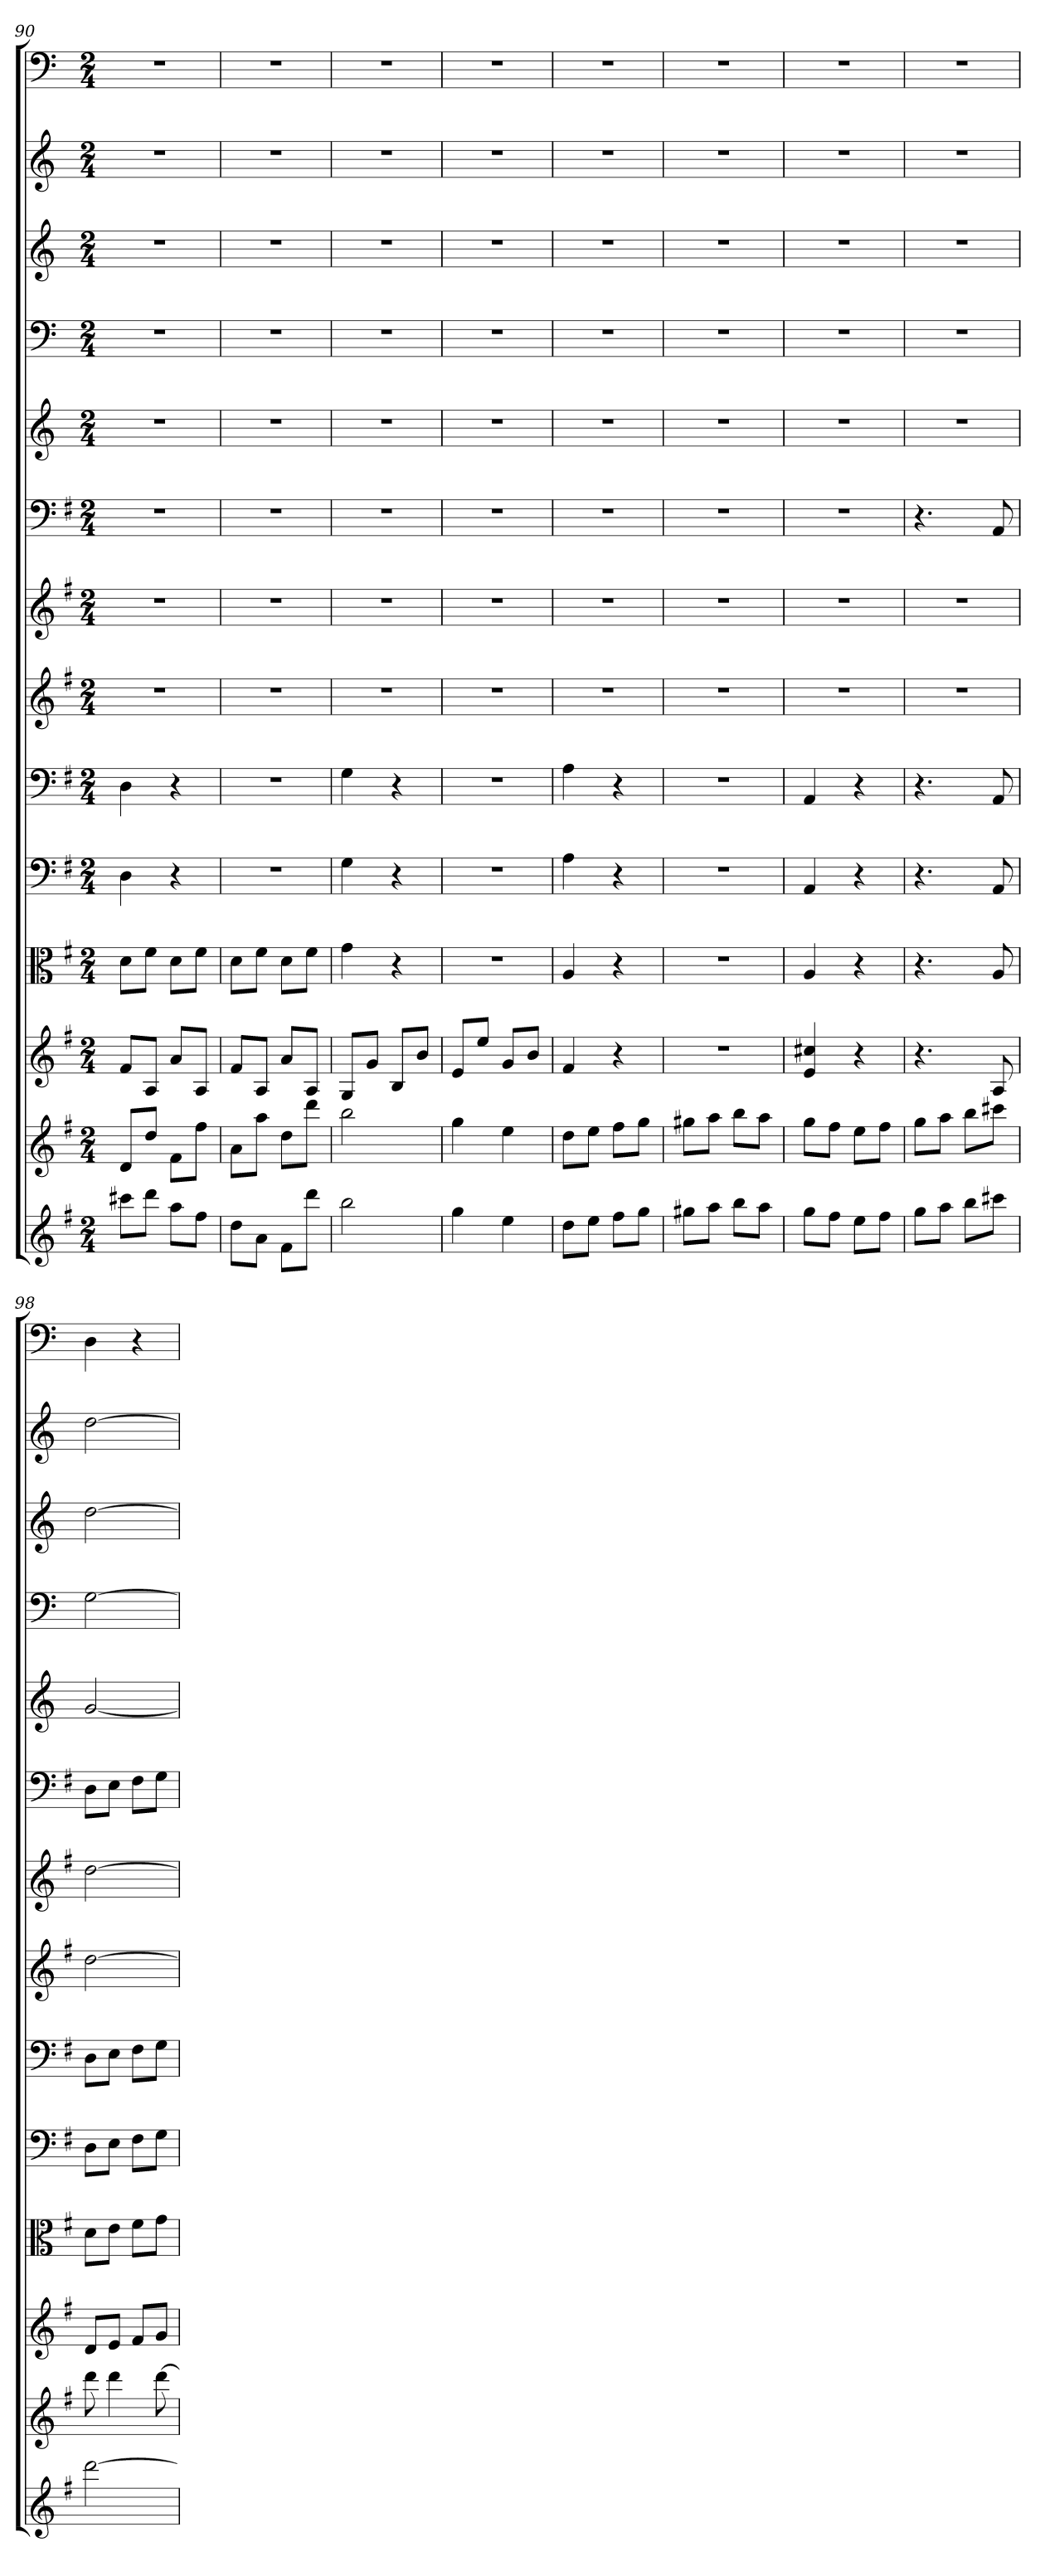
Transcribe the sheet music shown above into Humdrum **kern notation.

**kern	**kern	**kern	**kern	**kern	**kern	**kern	**kern	**kern	**kern	**kern	**kern	**kern	**kern
*part14	*part13	*part12	*part11	*part10	*part9	*part8	*part7	*part6	*part5	*part4	*part3	*part2	*part1
*staff14	*staff13	*staff12	*staff11	*staff10	*staff9	*staff8	*staff7	*staff6	*staff5	*staff4	*staff3	*staff2	*staff1
*	*	*	*clefC3	*clefF4	*clefF4	*	*	*clefF4	*	*	*	*	*clefF4
*k[f#]	*k[f#]	*k[f#]	*k[f#]	*k[f#]	*k[f#]	*k[f#]	*k[f#]	*k[f#]	*k[]	*k[]	*k[]	*k[]	*k[]
*M2/4	*M2/4	*M2/4	*M2/4	*M2/4	*M2/4	*M2/4	*M2/4	*M2/4	*M2/4	*M2/4	*M2/4	*M2/4	*M2/4
=90	=90	=90	=90	=90	=90	=90	=90	=90	=90	=90	=90	=90	=90
8ccc#XL	8dL	8f#L	8d\L	4D	4D	2r	2r	2r	2r	2r	2r	2r	2r
8dddJ	8ddJ	8AJ	8f#\J	.	.	.	.	.	.	.	.	.	.
8aaL	8f#L	8aL	8d\L	4r	4r	.	.	.	.	.	.	.	.
8ff#J	8ff#J	8AJ	8f#\J	.	.	.	.	.	.	.	.	.	.
=91	=91	=91	=91	=91	=91	=91	=91	=91	=91	=91	=91	=91	=91
8ddL	8aL	8f#L	8d\L	2r	2r	2r	2r	2r	2r	2r	2r	2r	2r
8aJ	8aaJ	8AJ	8f#\J	.	.	.	.	.	.	.	.	.	.
8f#L	8ddL	8aL	8d\L	.	.	.	.	.	.	.	.	.	.
8dddJ	8dddJ	8AJ	8f#\J	.	.	.	.	.	.	.	.	.	.
=92	=92	=92	=92	=92	=92	=92	=92	=92	=92	=92	=92	=92	=92
2bb	2bb	8GL	4g	4G	4G	2r	2r	2r	2r	2r	2r	2r	2r
.	.	8gJ	.	.	.	.	.	.	.	.	.	.	.
.	.	8BL	4r	4r	4r	.	.	.	.	.	.	.	.
.	.	8bJ	.	.	.	.	.	.	.	.	.	.	.
=93	=93	=93	=93	=93	=93	=93	=93	=93	=93	=93	=93	=93	=93
4gg	4gg	8eL	2r	2r	2r	2r	2r	2r	2r	2r	2r	2r	2r
.	.	8eeJ	.	.	.	.	.	.	.	.	.	.	.
4ee	4ee	8gL	.	.	.	.	.	.	.	.	.	.	.
.	.	8bJ	.	.	.	.	.	.	.	.	.	.	.
=94	=94	=94	=94	=94	=94	=94	=94	=94	=94	=94	=94	=94	=94
8ddL	8ddL	4f#	4A	4A	4A	2r	2r	2r	2r	2r	2r	2r	2r
8eeJ	8eeJ	.	.	.	.	.	.	.	.	.	.	.	.
8ff#L	8ff#L	4r	4r	4r	4r	.	.	.	.	.	.	.	.
8ggJ	8ggJ	.	.	.	.	.	.	.	.	.	.	.	.
=95	=95	=95	=95	=95	=95	=95	=95	=95	=95	=95	=95	=95	=95
8gg#XL	8gg#XL	2r	2r	2r	2r	2r	2r	2r	2r	2r	2r	2r	2r
8aaJ	8aaJ	.	.	.	.	.	.	.	.	.	.	.	.
8bbL	8bbL	.	.	.	.	.	.	.	.	.	.	.	.
8aaJ	8aaJ	.	.	.	.	.	.	.	.	.	.	.	.
=96	=96	=96	=96	=96	=96	=96	=96	=96	=96	=96	=96	=96	=96
8ggL	8ggL	4e 4cc#X	4A	4AA	4AA	2r	2r	2r	2r	2r	2r	2r	2r
8ff#J	8ff#J	.	.	.	.	.	.	.	.	.	.	.	.
8eeL	8eeL	4r	4r	4r	4r	.	.	.	.	.	.	.	.
8ff#J	8ff#J	.	.	.	.	.	.	.	.	.	.	.	.
=97	=97	=97	=97	=97	=97	=97	=97	=97	=97	=97	=97	=97	=97
8ggL	8ggL	4.r	4.r	4.r	4.r	2r	2r	4.r	2r	2r	2r	2r	2r
8aaJ	8aaJ	.	.	.	.	.	.	.	.	.	.	.	.
8bbL	8bbL	.	.	.	.	.	.	.	.	.	.	.	.
8ccc#XJ	8ccc#XJ	8A	8A	8AA	8AA	.	.	8AA	.	.	.	.	.
=98	=98	=98	=98	=98	=98	=98	=98	=98	=98	=98	=98	=98	=98
[2ddd	8ddd	8dL	8d\L	8D\L	8D\L	[2dd	[2dd	8D\L	[2g	[2G	[2dd	[2dd	4D
.	4ddd	8eJ	8e\J	8E\J	8E\J	.	.	8E\J	.	.	.	.	.
.	.	8f#L	8f#\L	8F#\L	8F#\L	.	.	8F#\L	.	.	.	.	4r
.	[8ddd	8gJ	8g\J	8G\J	8G\J	.	.	8G\J	.	.	.	.	.
=	=	=	=	=	=	=	=	=	=	=	=	=	=
*-	*-	*-	*-	*-	*-	*-	*-	*-	*-	*-	*-	*-	*-
